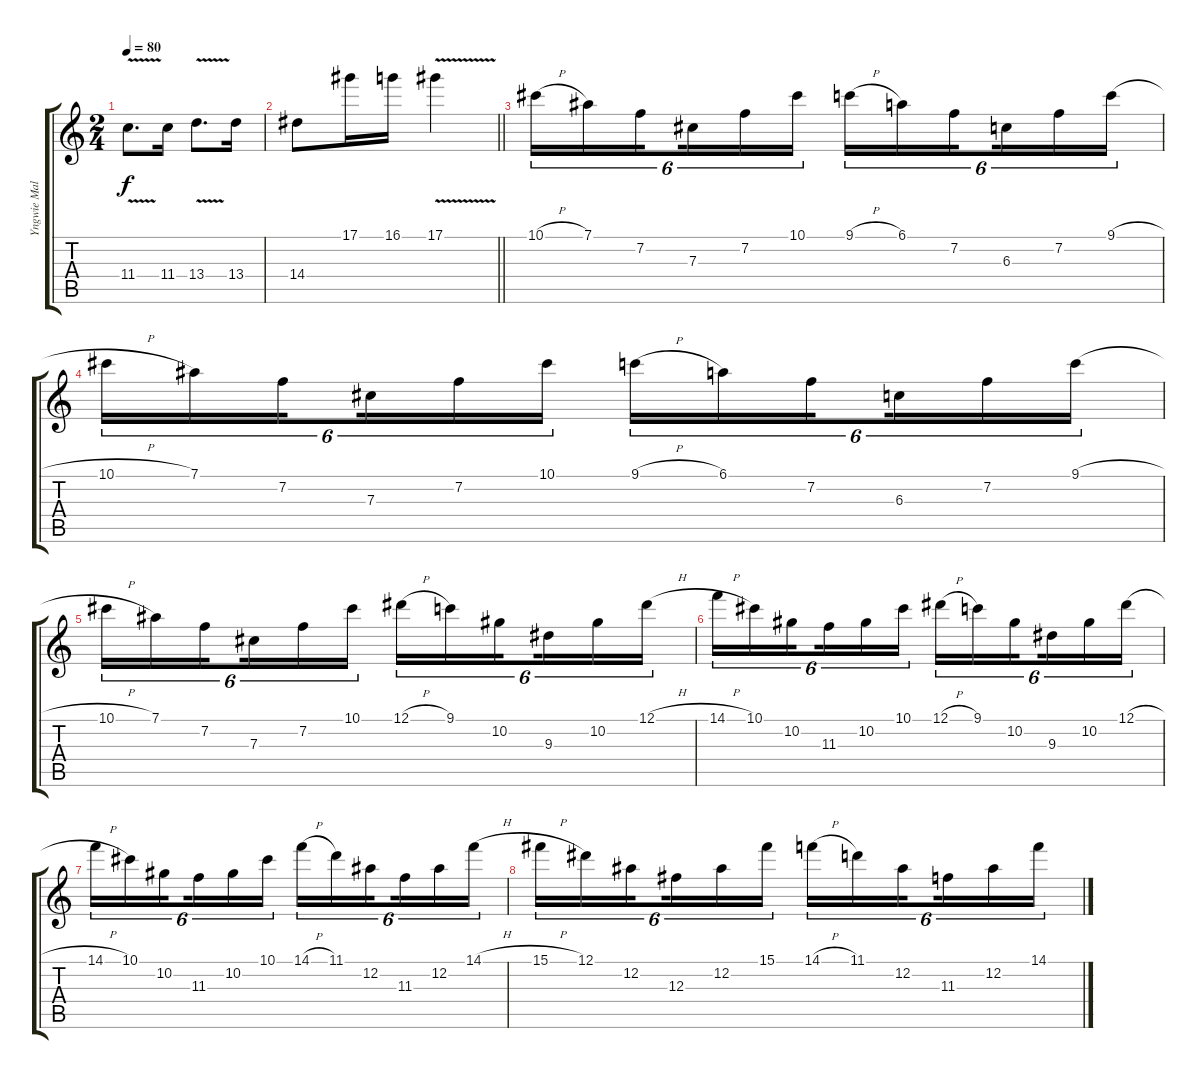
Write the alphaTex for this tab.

\track ("Yngwie Malmsteen" "Yngwie Mal") {instrument overdrivenguitar}
\staff {score tabs}
\tuning (Eb4 Bb3 Gb3 Db3 Ab2 Eb2) {hide}
\ts (2 4)
\tempo 80
\clef g2
\ks c
11.4{v}.8{d dy f} 11.4.16 13.4{v}.8{d} 13.4.16 |
\barLineRight lightlight
14.4.8 17.1.16 16.1.16 17.1{v}.4 |
10.1{h}.16{tu (6 4)} 7.1.16{tu (6 4)} 7.2.16{tu (6 4) beam splitsecondary} 7.3.16{tu (6 4)} 7.2.16{tu (6 4)} 10.1.16{tu (6 4)} 9.1{h}.16{tu (6 4)} 6.1.16{tu (6 4)} 7.2.16{tu (6 4) beam splitsecondary} 6.3.16{tu (6 4)} 7.2.16{tu (6 4)} 9.1{h}.16{tu (6 4)} |
10.1{h}.16{tu (6 4)} 7.1.16{tu (6 4)} 7.2.16{tu (6 4) beam splitsecondary} 7.3.16{tu (6 4)} 7.2.16{tu (6 4)} 10.1.16{tu (6 4)} 9.1{h}.16{tu (6 4)} 6.1.16{tu (6 4)} 7.2.16{tu (6 4) beam splitsecondary} 6.3.16{tu (6 4)} 7.2.16{tu (6 4)} 9.1{h}.16{tu (6 4)} |
10.1{h}.16{tu (6 4)} 7.1.16{tu (6 4)} 7.2.16{tu (6 4) beam splitsecondary} 7.3.16{tu (6 4)} 7.2.16{tu (6 4)} 10.1.16{tu (6 4)} 12.1{h}.16{tu (6 4)} 9.1.16{tu (6 4)} 10.2.16{tu (6 4) beam splitsecondary} 9.3.16{tu (6 4)} 10.2.16{tu (6 4)} 12.1{h}.16{tu (6 4)} |
14.1{h}.16{tu (6 4)} 10.1.16{tu (6 4)} 10.2.16{tu (6 4) beam splitsecondary} 11.3.16{tu (6 4)} 10.2.16{tu (6 4)} 10.1.16{tu (6 4)} 12.1{h}.16{tu (6 4)} 9.1.16{tu (6 4)} 10.2.16{tu (6 4) beam splitsecondary} 9.3.16{tu (6 4)} 10.2.16{tu (6 4)} 12.1{h}.16{tu (6 4)} |
14.1{h}.16{tu (6 4)} 10.1.16{tu (6 4)} 10.2.16{tu (6 4) beam splitsecondary} 11.3.16{tu (6 4)} 10.2.16{tu (6 4)} 10.1.16{tu (6 4)} 14.1{h}.16{tu (6 4)} 11.1.16{tu (6 4)} 12.2.16{tu (6 4) beam splitsecondary} 11.3.16{tu (6 4)} 12.2.16{tu (6 4)} 14.1{h}.16{tu (6 4)} |
15.1{h}.16{tu (6 4)} 12.1.16{tu (6 4)} 12.2.16{tu (6 4) beam splitsecondary} 12.3.16{tu (6 4)} 12.2.16{tu (6 4)} 15.1.16{tu (6 4)} 14.1{h}.16{tu (6 4)} 11.1.16{tu (6 4)} 12.2.16{tu (6 4) beam splitsecondary} 11.3.16{tu (6 4)} 12.2.16{tu (6 4)} 14.1{h}.16{tu (6 4)}
